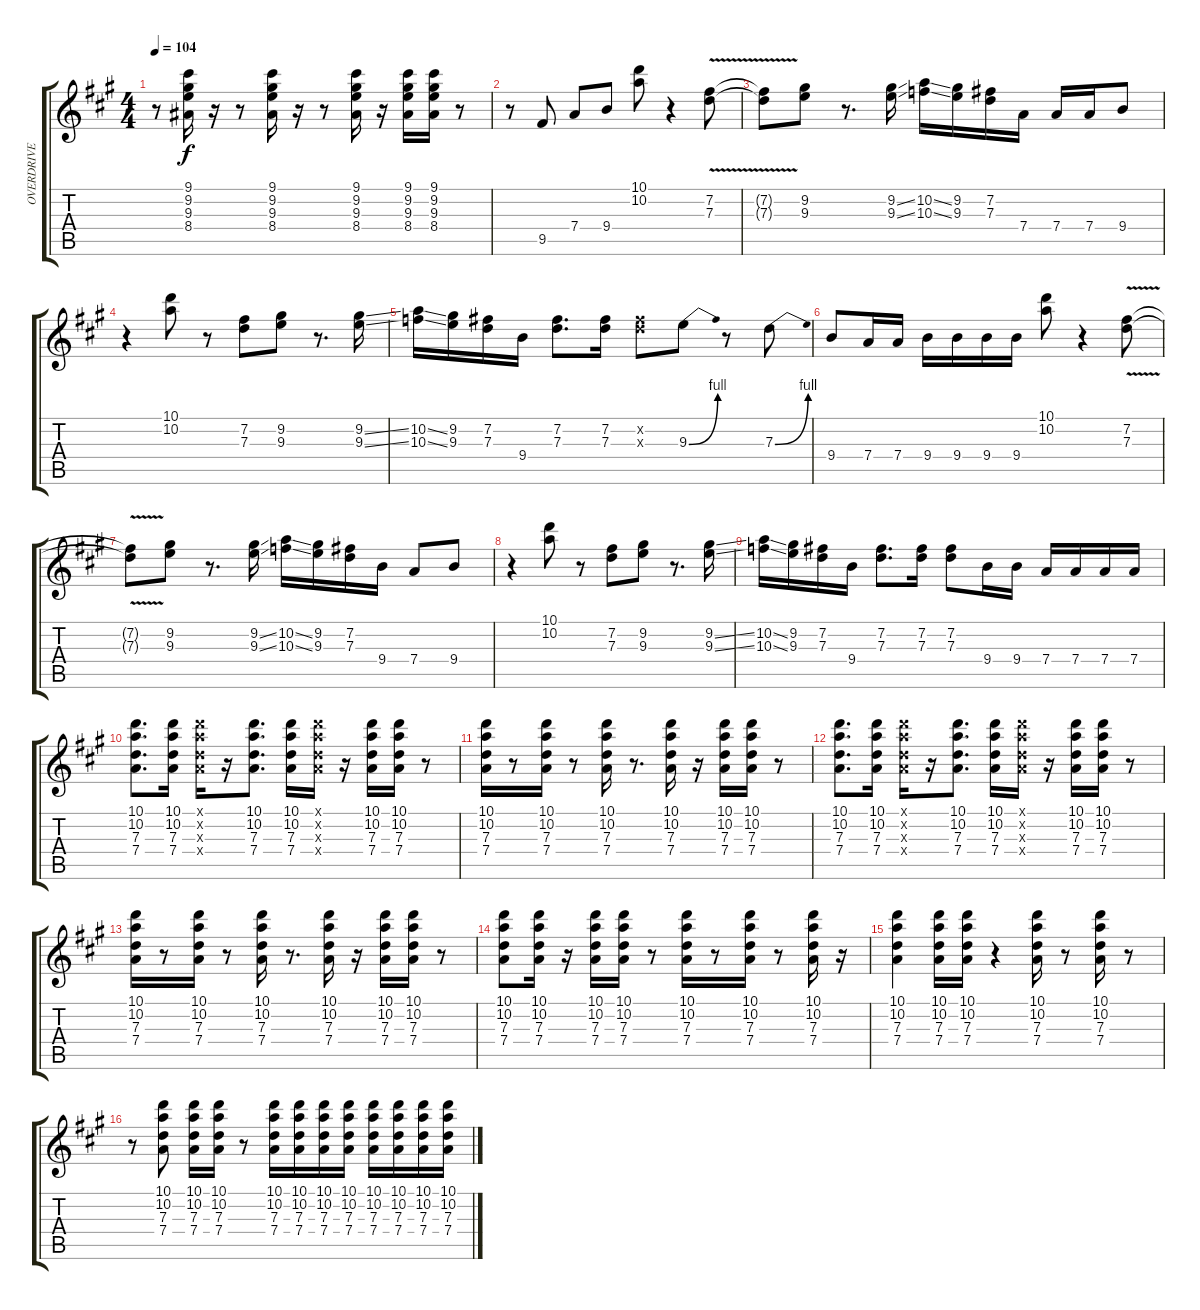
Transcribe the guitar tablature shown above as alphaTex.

\track ("OVERDRIVE" "OVERDRIVE") {instrument overdrivenguitar}
\staff {score tabs}
\tuning (E4 B3 G3 D3 A2 E2) {hide}
\ts (4 4)
\tempo 104
\clef g2
\ks a
r.8{dy f} (9.1 9.2 9.3 8.4).16 r.16 r.8 (9.1 9.2 9.3 8.4).16 r.16 r.8 (9.1 9.2 9.3 8.4).16 r.16 (9.1 9.2 9.3 8.4).16 (9.1 9.2 9.3 8.4).16 r.8 |
r.8 9.5.8 7.4.8 9.4.8 (10.1 10.2).8 r.4 (7.2{v} 7.3{v}).8 |
(7.2{v t} 7.3{v t}).8 (9.2 9.3).8 r.8{d} (9.2{ss} 9.3{ss}).16 (10.2{ss} 10.3{ss}).16 (9.2 9.3).16 (7.2 7.3).16 7.4.16 7.4.16 7.4.16 9.4.8 |
r.4 (10.1 10.2).8 r.8 (7.2 7.3).8 (9.2 9.3).8 r.8{d} (9.2{ss} 9.3{ss}).16 |
(10.2{ss} 10.3{ss}).16 (9.2 9.3).16 (7.2 7.3).16 9.4.16 (7.2 7.3).8{d} (7.2 7.3).16 (7.2{x} 7.3{x}).8 9.3{be (bend 0 0 60 4)}.8 r.8 7.3{be (bend 0 0 60 4)}.8 |
9.4.8 7.4.16 7.4.16 9.4.16 9.4.16 9.4.16 9.4.16 (10.1 10.2).8 r.4 (7.2{v} 7.3{v}).8 |
(7.2{v t} 7.3{v t}).8 (9.2 9.3).8 r.8{d} (9.2{ss} 9.3{ss}).16 (10.2{ss} 10.3{ss}).16 (9.2 9.3).16 (7.2 7.3).16 9.4.16 7.4.8 9.4.8 |
r.4 (10.1 10.2).8 r.8 (7.2 7.3).8 (9.2 9.3).8 r.8{d} (9.2{ss} 9.3{ss}).16 |
(10.2{ss} 10.3{ss}).16 (9.2 9.3).16 (7.2 7.3).16 9.4.16 (7.2 7.3).8{d} (7.2 7.3).16 (7.2 7.3).8 9.4.16 9.4.16 7.4.16 7.4.16 7.4.16 7.4.16 |
(10.1 10.2 7.3 7.4).8{d} (10.1 10.2 7.3 7.4).16 (10.1{x} 10.2{x} 7.3{x} 7.4{x}).16 r.16 (10.1 10.2 7.3 7.4).8{d} (10.1 10.2 7.3 7.4).16 (10.1{x} 10.2{x} 7.3{x} 7.4{x}).16 r.16 (10.1 10.2 7.3 7.4).16 (10.1 10.2 7.3 7.4).16 r.8 |
(10.1 10.2 7.3 7.4).16 r.8 (10.1 10.2 7.3 7.4).16 r.8 (10.1 10.2 7.3 7.4).16 r.8{d} (10.1 10.2 7.3 7.4).16 r.16 (10.1 10.2 7.3 7.4).16 (10.1 10.2 7.3 7.4).16 r.8 |
(10.1 10.2 7.3 7.4).8{d} (10.1 10.2 7.3 7.4).16 (10.1{x} 10.2{x} 7.3{x} 7.4{x}).16 r.16 (10.1 10.2 7.3 7.4).8{d} (10.1 10.2 7.3 7.4).16 (10.1{x} 10.2{x} 7.3{x} 7.4{x}).16 r.16 (10.1 10.2 7.3 7.4).16 (10.1 10.2 7.3 7.4).16 r.8 |
(10.1 10.2 7.3 7.4).16 r.8 (10.1 10.2 7.3 7.4).16 r.8 (10.1 10.2 7.3 7.4).16 r.8{d} (10.1 10.2 7.3 7.4).16 r.16 (10.1 10.2 7.3 7.4).16 (10.1 10.2 7.3 7.4).16 r.8 |
(10.1 10.2 7.3 7.4).8 (10.1 10.2 7.3 7.4).16 r.16 (10.1 10.2 7.3 7.4).16 (10.1 10.2 7.3 7.4).16 r.8 (10.1 10.2 7.3 7.4).16 r.8 (10.1 10.2 7.3 7.4).16 r.8 (10.1 10.2 7.3 7.4).16 r.16 |
(10.1 10.2 7.3 7.4).4 (10.1 10.2 7.3 7.4).16 (10.1 10.2 7.3 7.4).16 r.4 (10.1 10.2 7.3 7.4).16 r.8 (10.1 10.2 7.3 7.4).16 r.8 |
r.8 (10.1 10.2 7.3 7.4).8 (10.1 10.2 7.3 7.4).16 (10.1 10.2 7.3 7.4).16 r.8 (10.1 10.2 7.3 7.4).16 (10.1 10.2 7.3 7.4).16 (10.1 10.2 7.3 7.4).16 (10.1 10.2 7.3 7.4).16 (10.1 10.2 7.3 7.4).16 (10.1 10.2 7.3 7.4).16 (10.1 10.2 7.3 7.4).16 (10.1 10.2 7.3 7.4).16
